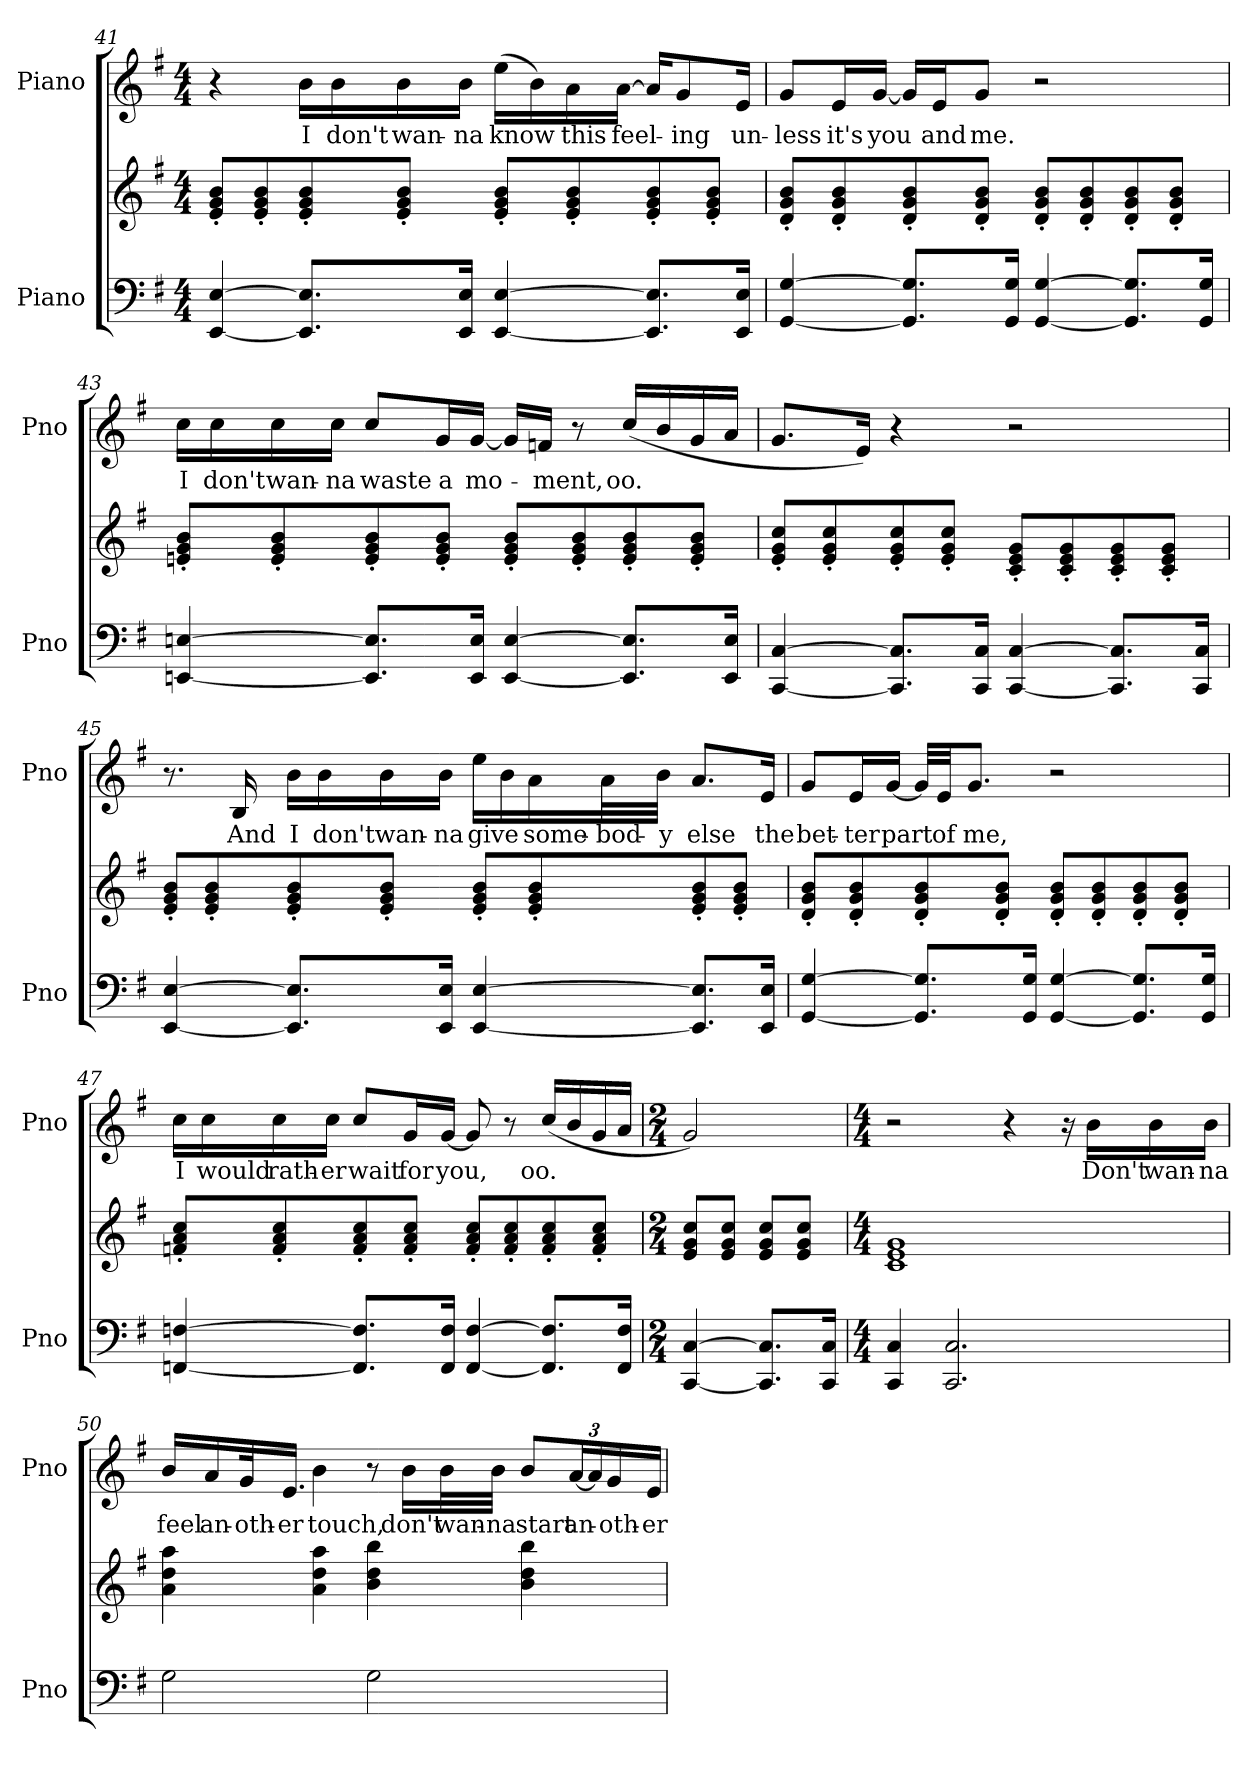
**kern	**kern	**kern	**text
*part2	*part2	*part1	*part1
*staff3	*staff2	*staff1	*staff1
*I"Piano	*	*I"Piano	*
*I'Pno	*	*I'Pno	*
*clefF4	*clefG2	*clefG2	*
*k[f#]	*k[f#]	*k[f#]	*
*M4/4	*M4/4	*M4/4	*
=41	=41	=41	=41
[4EE/ [4E/	8e/' 8g/' 8b/'L	4r	.
.	8e/' 8g/' 8b/'	.	.
!	!	!	!LO:LY:b
8.EE/] 8.E/]L	8e/' 8g/' 8b/'	16b\LL	I
!	!	!	!LO:LY:b
.	.	16b\	don't
!	!	!	!LO:LY:b
.	8e/' 8g/' 8b/'J	16b\	wan-
!	!	!	!LO:LY:b
16EE/ 16E/Jk	.	16b\JJ	-na
!	!	!	!LO:LY:b
[4EE/ [4E/	8e/' 8g/' 8b/'L	(16ee\LL	know
.	.	16b\)	.
!	!	!	!LO:LY:b
.	8e/' 8g/' 8b/'	16a\	this
!	!	!	!LO:LY:b
.	.	[16a\JJ	feel-
8.EE/] 8.E/]L	8e/' 8g/' 8b/'	16a/KL]	.
!	!	!	!LO:LY:b
.	.	8g/	-ing
.	8e/' 8g/' 8b/'J	.	.
!	!	!	!LO:LY:b
16EE/ 16E/Jk	.	16e/Jk	un-
!!LO:PB:g=z
=42	=42	=42	=42
!	!	!	!LO:LY:b
[4GG/ [4G/	8d/' 8g/' 8b/'L	8g/L	-less
!	!	!	!LO:LY:b
.	8d/' 8g/' 8b/'	16e/L	it's
!	!	!	!LO:LY:b
.	.	[16g/JJ	-you
8.GG/] 8.G/]L	8d/' 8g/' 8b/'	16g/LL]	.
!	!	!	!LO:LY:b
.	.	16e/J	and
!	!	!	!LO:LY:b
.	8d/' 8g/' 8b/'J	8g/J	me.
16GG/ 16G/Jk	.	.	.
[4GG/ [4G/	8d/' 8g/' 8b/'L	2r	.
.	8d/' 8g/' 8b/'	.	.
8.GG/] 8.G/]L	8d/' 8g/' 8b/'	.	.
.	8d/' 8g/' 8b/'J	.	.
16GG/ 16G/Jk	.	.	.
=43	=43	=43	=43
!	!	!	!LO:LY:b
[4EEn/ [4En/	8en/' 8g/' 8b/'L	16cc\LL	I
!	!	!	!LO:LY:b
.	.	16cc\	don't
!	!	!	!LO:LY:b
.	8e/' 8g/' 8b/'	16cc\	wan-
!	!	!	!LO:LY:b
.	.	16cc\JJ	-na
!	!	!	!LO:LY:b
8.EE/] 8.E/]L	8e/' 8g/' 8b/'	8cc/L	waste
!	!	!	!LO:LY:b
.	8e/' 8g/' 8b/'J	16g/L	a
!	!	!	!LO:LY:b
16EE/ 16E/Jk	.	[16g/JJ	mo-
[4EE/ [4E/	8e/' 8g/' 8b/'L	16g/LL]	.
!	!	!	!LO:LY:b
.	.	16fn/JJ	-ment,
.	8e/' 8g/' 8b/'	8r	.
!	!	!	!LO:LY:b
8.EE/] 8.E/]L	8e/' 8g/' 8b/'	(16cc/LL	oo.
.	.	16b/	.
.	8e/' 8g/' 8b/'J	16g/	.
16EE/ 16E/Jk	.	16a/JJ	.
!!LO:LB:g=z
=44	=44	=44	=44
[4CC/ [4C/	8e/' 8g/' 8cc/'L	8.g/L	.
.	8e/' 8g/' 8cc/'	.	.
.	.	16e/Jk)	.
8.CC/] 8.C/]L	8e/' 8g/' 8cc/'	4r	.
.	8e/' 8g/' 8cc/'J	.	.
16CC/ 16C/Jk	.	.	.
[4CC/ [4C/	8c/' 8e/' 8g/'L	2r	.
.	8c/' 8e/' 8g/'	.	.
8.CC/] 8.C/]L	8c/' 8e/' 8g/'	.	.
.	8c/' 8e/' 8g/'J	.	.
16CC/ 16C/Jk	.	.	.
=45	=45	=45	=45
[4EE/ [4E/	8e/' 8g/' 8b/'L	8.r	.
.	8e/' 8g/' 8b/'	.	.
!	!	!	!LO:LY:b
.	.	16B/	And
!	!	!	!LO:LY:b
8.EE/] 8.E/]L	8e/' 8g/' 8b/'	16b\LL	I
!	!	!	!LO:LY:b
.	.	16b\	don't
!	!	!	!LO:LY:b
.	8e/' 8g/' 8b/'J	16b\	wan-
!	!	!	!LO:LY:b
16EE/ 16E/Jk	.	16b\JJ	-na
!	!	!	!LO:LY:b
[4EE/ [4E/	8e/' 8g/' 8b/'L	16ee\LL	give
.	.	16b\	.
!	!	!	!LO:LY:b
.	8e/' 8g/' 8b/'	16a\	some-
!	!	!	!LO:LY:b
.	.	32a\L	-bod-
!	!	!	!LO:LY:b
.	.	32b\JJJ	-y
!	!	!	!LO:LY:b
8.EE/] 8.E/]L	8e/' 8g/' 8b/'	8.a/L	else
.	8e/' 8g/' 8b/'J	.	.
!	!	!	!LO:LY:b
16EE/ 16E/Jk	.	16e/Jk	the
!!LO:LB:g=z
=46	=46	=46	=46
!	!	!	!LO:LY:b
[4GG/ [4G/	8d/' 8g/' 8b/'L	8g/L	bet-
!	!	!	!LO:LY:b
.	8d/' 8g/' 8b/'	16e/L	-ter
!	!	!	!LO:LY:b
.	.	[16g/JJ	part
8.GG/] 8.G/]L	8d/' 8g/' 8b/'	32g/LLL]	.
!	!	!	!LO:LY:b
.	.	32e/JJ	of
!	!	!	!LO:LY:b
.	.	8.g/J	me,
.	8d/' 8g/' 8b/'J	.	.
16GG/ 16G/Jk	.	.	.
[4GG/ [4G/	8d/' 8g/' 8b/'L	2r	.
.	8d/' 8g/' 8b/'	.	.
8.GG/] 8.G/]L	8d/' 8g/' 8b/'	.	.
.	8d/' 8g/' 8b/'J	.	.
16GG/ 16G/Jk	.	.	.
=47	=47	=47	=47
!	!	!	!LO:LY:b
[4FFn/ [4Fn/	8fn/' 8a/' 8cc/'L	16cc\LL	I
!	!	!	!LO:LY:b
.	.	16cc\	would
!	!	!	!LO:LY:b
.	8f/' 8a/' 8cc/'	16cc\	rath-
!	!	!	!LO:LY:b
.	.	16cc\JJ	-er
!	!	!	!LO:LY:b
8.FF/] 8.F/]L	8f/' 8a/' 8cc/'	8cc/L	wait
!	!	!	!LO:LY:b
.	8f/' 8a/' 8cc/'J	16g/L	for
!	!	!	!LO:LY:b
16FF/ 16F/Jk	.	[16g/JJ	you,
[4FF/ [4F/	8f/' 8a/' 8cc/'L	8g/]	.
.	8f/' 8a/' 8cc/'	8r	.
!	!	!	!LO:LY:b
8.FF/] 8.F/]L	8f/' 8a/' 8cc/'	(16cc/LL	oo.
.	.	16b/	.
.	8f/' 8a/' 8cc/'J	16g/	.
16FF/ 16F/Jk	.	16a/JJ	.
!!LO:PB:g=z
=48	=48	=48	=48
*M2/4	*M2/4	*M2/4	*
[4CC/ [4C/	8e/ 8g/ 8cc/L	2g/)	.
.	8e/ 8g/ 8cc/J	.	.
8.CC/] 8.C/]L	8e/ 8g/ 8cc/L	.	.
.	8e/ 8g/ 8cc/J	.	.
16CC/ 16C/Jk	.	.	.
=49	=49	=49	=49
*M4/4	*M4/4	*M4/4	*
4CC/ 4C/	1c 1e 1g	2r	.
2.CC/ 2.C/	.	.	.
.	.	4r	.
.	.	16r	.
!	!	!	!LO:LY:b
.	.	16b\LL	Don't
!	!	!	!LO:LY:b
.	.	16b\	wan-
!	!	!	!LO:LY:b
.	.	16b\JJ	-na
!!LO:LB:g=z
=50	=50	=50	=50
!	!	!	!LO:LY:b
2G\	4a\ 4dd\ 4aa\	16b/LL	feel
!	!	!	!LO:LY:b
.	.	16a/	an-
!	!	!	!LO:LY:b
.	.	32g/K	-oth-
!	!	!	!LO:LY:b
.	.	16.e/JJ	-er
!	!	!	!LO:LY:b
.	4a\ 4dd\ 4aa\	4b\	touch,
2G\	4b\ 4dd\ 4bb\	8r	.
!	!	!	!LO:LY:b
.	.	16b\LL	don't
!	!	!	!LO:LY:b
.	.	32b\L	wan-
!	!	!	!LO:LY:b
.	.	32b\JJJ	-na
*	*	*Xbrackettup	*
!	!	!	!LO:LY:b
.	4b\ 4dd\ 4bb\	12b/L	start
!	!	!	!LO:LY:b
.	.	[24a/L	an-
.	.	24a/]	.
!	!	!	!LO:LY:b
.	.	24g/	-oth-
!	!	!	!LO:LY:b
.	.	24e/JJ	-er
=	=	=	=
*-	*-	*-	*-
